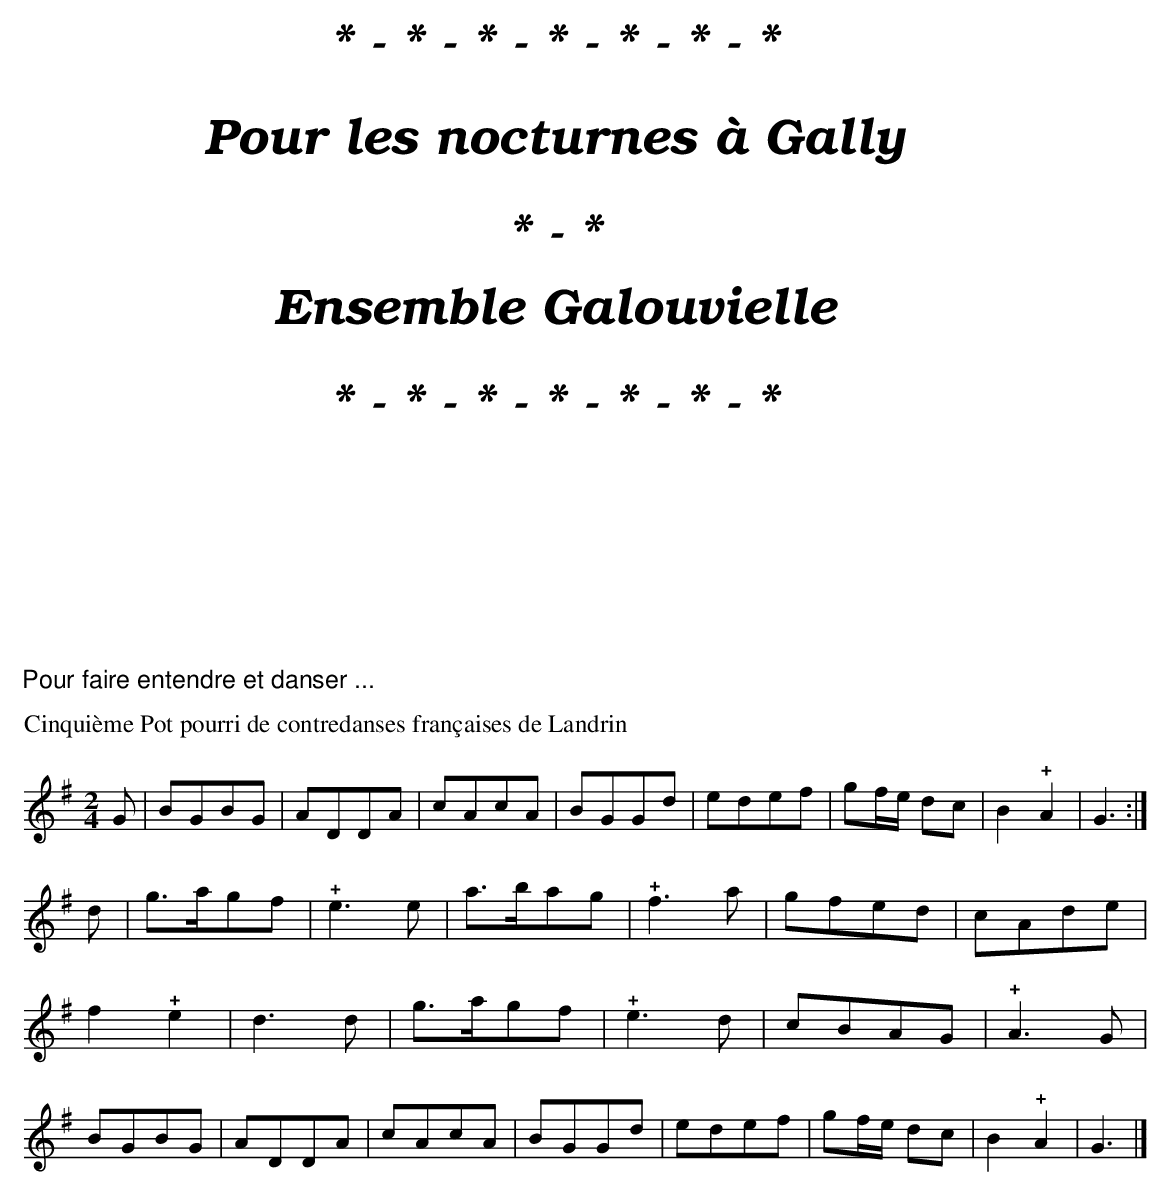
X:1
T:Carillon dun Ker que, Le
T:Cinquième Pot pourri de contredanses françaises de Landrin
M:2/4
L:1/8
K:G
G | BGBG | ADDA | cAcA | BGGd | edef | gf/e/ dc | B2!+!A2 | G3 :|
d | g>agf | !+!e3e | a>bag | !+!f3a | gfed | cAde |
f2!+!e2 | d3d | g>agf | !+!e3d | cBAG | !+!A3G |
BGBG | ADDA | cAcA | BGGd | edef | gf/e/ dc | B2!+!A2 | G3 |],
